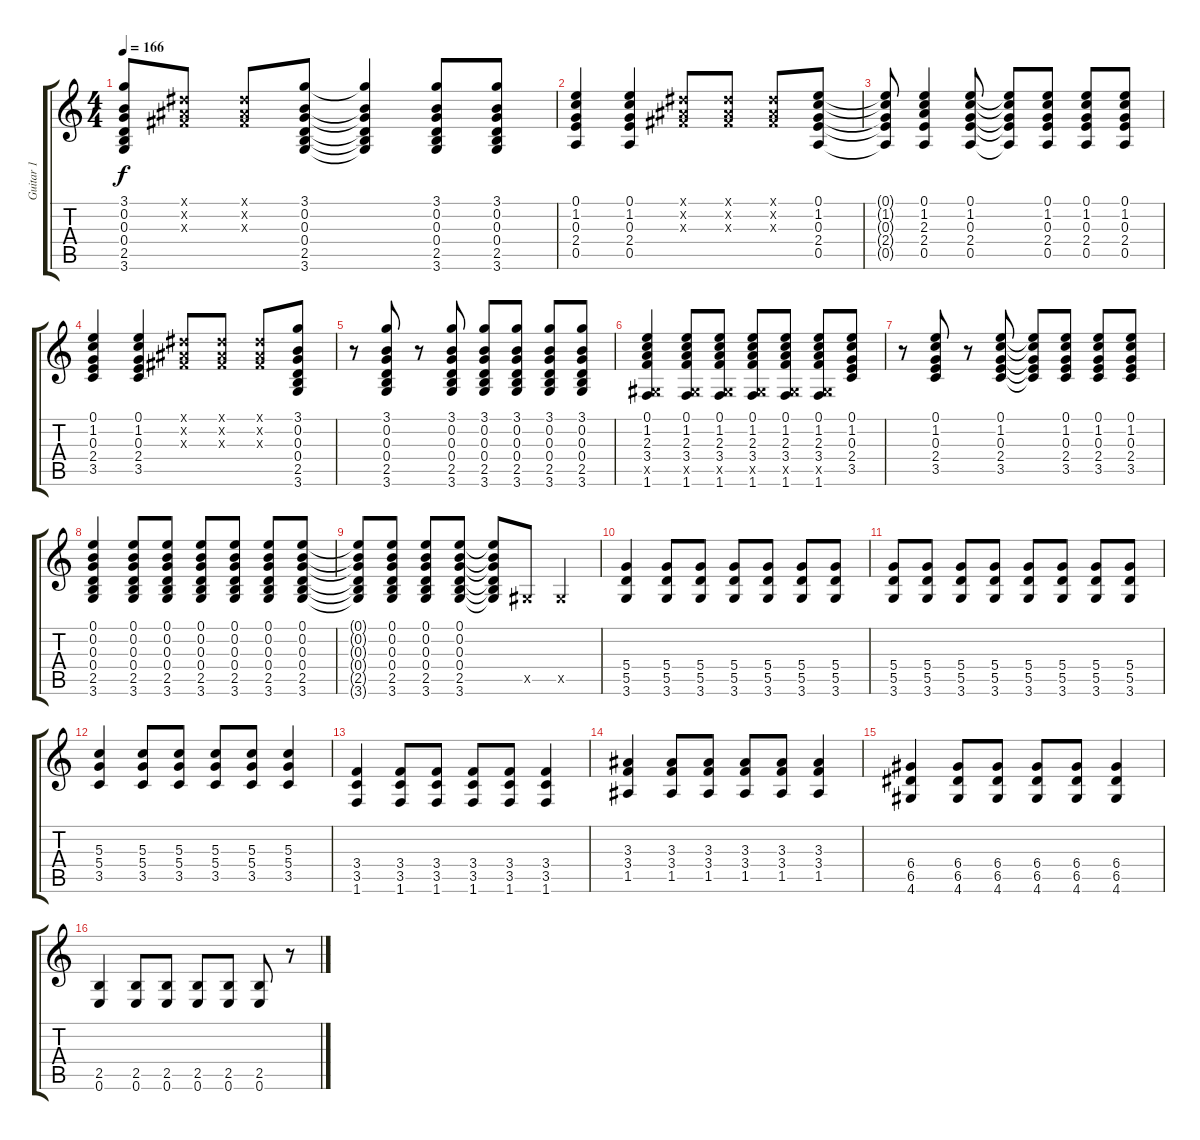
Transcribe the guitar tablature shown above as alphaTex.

\track ("Guitar 1" "Guitar 1") {instrument distortionguitar}
\staff {score tabs}
\tuning (E4 B3 G3 D3 A2 E2) {hide}
\ts (4 4)
\tempo 166
\clef g2
\ks c
(3.1{t} 0.2{t} 0.3{t} 0.4{t} 2.5{t} 3.6{t}).8{dy f} (-1.1{x} -1.2{x} -1.3{x}).8 (-1.1{x} -1.2{x} -1.3{x}).8 (3.1 0.2 0.3 0.4 2.5 3.6).8 (3.1{t} 0.2{t} 0.3{t} 0.4{t} 2.5{t} 3.6{t}).4 (3.1 0.2 0.3 0.4 2.5 3.6).8 (3.1 0.2 0.3 0.4 2.5 3.6).8 |
(0.1 1.2 0.3 2.4 0.5).4 (0.1 1.2 0.3 2.4 0.5).4 (-1.1{x} -1.2{x} -1.3{x}).8 (-1.1{x} -1.2{x} -1.3{x}).8 (-1.1{x} -1.2{x} -1.3{x}).8 (0.1 1.2 0.3 2.4 0.5).8 |
(0.1{t} 1.2{t} 0.3{t} 2.4{t} 0.5{t}).8 (0.1 1.2 2.3 2.4 0.5).4 (0.1 1.2 0.3 2.4 0.5).8 (0.1{t} 1.2{t} 0.3{t} 2.4{t} 0.5{t}).8 (0.1 1.2 0.3 2.4 0.5).8 (0.1 1.2 0.3 2.4 0.5).8 (0.1 1.2 0.3 2.4 0.5).8 |
(0.1 1.2 0.3 2.4 3.5).4 (0.1 1.2 0.3 2.4 3.5).4 (-1.1{x} -1.2{x} -1.3{x}).8 (-1.1{x} -1.2{x} -1.3{x}).8 (-1.1{x} -1.2{x} -1.3{x}).8 (3.1 0.2 0.3 0.4 2.5 3.6).8 |
r.8 (3.1 0.2 0.3 0.4 2.5 3.6).8 r.8 (3.1 0.2 0.3 0.4 2.5 3.6).8 (3.1 0.2 0.3 0.4 2.5 3.6).8 (3.1 0.2 0.3 0.4 2.5 3.6).8 (3.1 0.2 0.3 0.4 2.5 3.6).8 (3.1 0.2 0.3 0.4 2.5 3.6).8 |
(0.1 1.2 2.3 3.4 -1.5{x} 1.6).4 (0.1 1.2 2.3 3.4 -1.5{x} 1.6).8 (0.1 1.2 2.3 3.4 -1.5{x} 1.6).8 (0.1 1.2 2.3 3.4 -1.5{x} 1.6).8 (0.1 1.2 2.3 3.4 -1.5{x} 1.6).8 (0.1 1.2 2.3 3.4 -1.5{x} 1.6).8 (0.1 1.2 0.3 2.4 3.5).8 |
r.8 (0.1 1.2 0.3 2.4 3.5).8 r.8 (0.1 1.2 0.3 2.4 3.5).8 (0.1{t} 1.2{t} 0.3{t} 2.4{t} 3.5{t}).8 (0.1 1.2 0.3 2.4 3.5).8 (0.1 1.2 0.3 2.4 3.5).8 (0.1 1.2 0.3 2.4 3.5).8 |
(0.1 0.2 0.3 0.4 2.5 3.6).4 (0.1 0.2 0.3 0.4 2.5 3.6).8 (0.1 0.2 0.3 0.4 2.5 3.6).8 (0.1 0.2 0.3 0.4 2.5 3.6).8 (0.1 0.2 0.3 0.4 2.5 3.6).8 (0.1 0.2 0.3 0.4 2.5 3.6).8 (0.1 0.2 0.3 0.4 2.5 3.6).8 |
(0.1{t} 0.2{t} 0.3{t} 0.4{t} 2.5{t} 3.6{t}).8 (0.1 0.2 0.3 0.4 2.5 3.6).8 (0.1 0.2 0.3 0.4 2.5 3.6).8 (0.1 0.2 0.3 0.4 2.5 3.6).8 (0.1{t} 0.2{t} 0.3{t} 0.4{t} 2.5{t} 3.6{t}).8 -1.5{x}.8 -1.5{x}.4 |
(5.4 5.5 3.6).4 (5.4 5.5 3.6).8 (5.4 5.5 3.6).8 (5.4 5.5 3.6).8 (5.4 5.5 3.6).8 (5.4 5.5 3.6).8 (5.4 5.5 3.6).8 |
(5.4 5.5 3.6).8 (5.4 5.5 3.6).8 (5.4 5.5 3.6).8 (5.4 5.5 3.6).8 (5.4 5.5 3.6).8 (5.4 5.5 3.6).8 (5.4 5.5 3.6).8 (5.4 5.5 3.6).8 |
(5.3 5.4 3.5).4 (5.3 5.4 3.5).8 (5.3 5.4 3.5).8 (5.3 5.4 3.5).8 (5.3 5.4 3.5).8 (5.3 5.4 3.5).4 |
(3.4 3.5 1.6).4 (3.4 3.5 1.6).8 (3.4 3.5 1.6).8 (3.4 3.5 1.6).8 (3.4 3.5 1.6).8 (3.4 3.5 1.6).4 |
(3.3 3.4 1.5).4 (3.3 3.4 1.5).8 (3.3 3.4 1.5).8 (3.3 3.4 1.5).8 (3.3 3.4 1.5).8 (3.3 3.4 1.5).4 |
(6.4 6.5 4.6).4 (6.4 6.5 4.6).8 (6.4 6.5 4.6).8 (6.4 6.5 4.6).8 (6.4 6.5 4.6).8 (6.4 6.5 4.6).4 |
(2.5 0.6).4 (2.5 0.6).8 (2.5 0.6).8 (2.5 0.6).8 (2.5 0.6).8 (2.5 0.6).8 r.8
